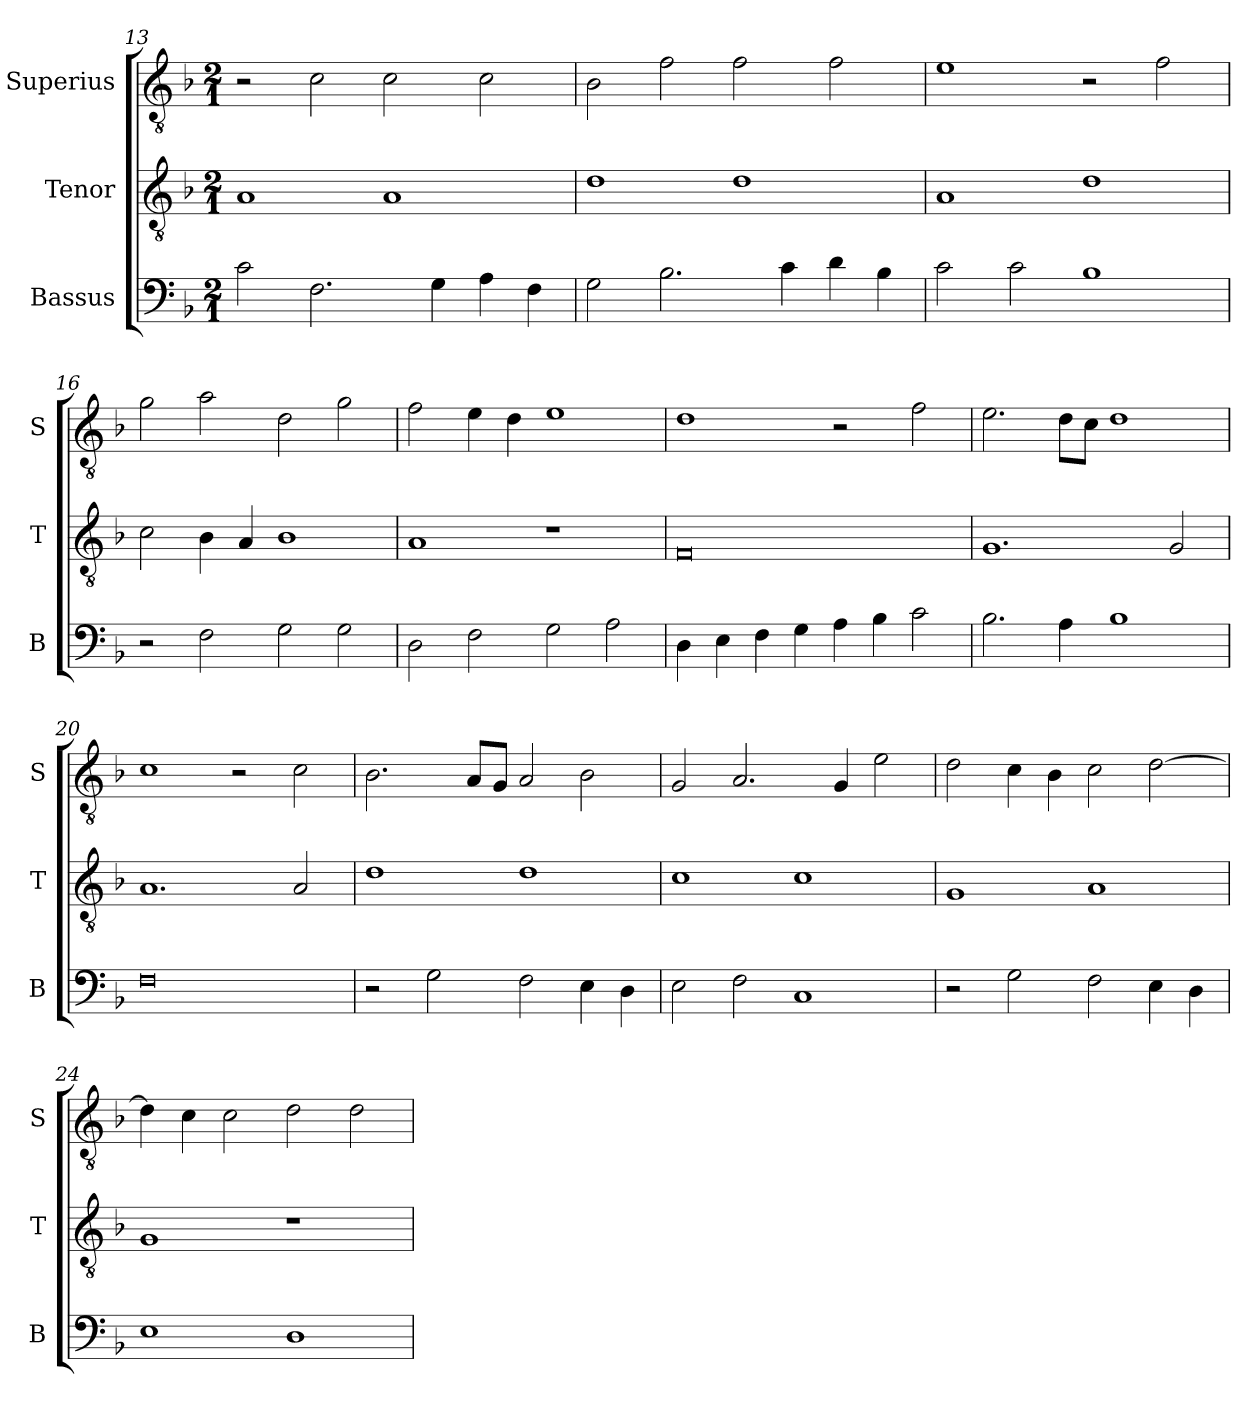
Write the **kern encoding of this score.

**kern	**kern	**kern
*part3	*part2	*part1
*staff3	*staff2	*staff1
*I"Bassus	*I"Tenor	*I"Superius
*I'B	*I'T	*I'S
*clefF4	*clefGv2	*clefGv2
*k[b-]	*k[b-]	*k[b-]
*F:	*F:	*F:
*M2/1	*M2/1	*M2/1
=13	=13	=13
2c	1A	2r
2.F	.	2c
.	1A	2c
4G	.	.
4A	.	2c
4F	.	.
=14	=14	=14
2G	1d	2B-
2.B-	.	2f
.	1d	2f
4c	.	.
4d	.	2f
4B-	.	.
=15	=15	=15
2c	1A	1e
2c	.	.
1B-	1d	2r
.	.	2f
=16	=16	=16
2r	2c	2g
2F	4B-	2a
.	4A	.
2G	1B-	2d
2G	.	2g
=17	=17	=17
2D	1A	2f
2F	.	4e
.	.	4d
2G	1r	1e
2A	.	.
=18	=18	=18
4D	0F	1d
4E	.	.
4F	.	.
4G	.	.
4A	.	2r
4B-	.	.
2c	.	2f
=19	=19	=19
2.B-	1.G	2.e
4A	.	8dL
.	.	8cJ
1B-	.	1d
.	2G	.
=20	=20	=20
0F	1.A	1c
.	.	2r
.	2A	2c
=21	=21	=21
2r	1d	2.B-
2G	.	.
.	.	8AL
.	.	8GJ
2F	1d	2A
4E	.	2B-
4D	.	.
=22	=22	=22
2E	1c	2G
2F	.	2.A
1C	1c	.
.	.	4G
.	.	2e
=23	=23	=23
2r	1G	2d
2G	.	4c
.	.	4B-
2F	1A	2c
4E	.	[2d
4D	.	.
=24	=24	=24
1E	1G	4d]
.	.	4c
.	.	2c
1D	1r	2d
.	.	2d
=	=	=
*-	*-	*-
